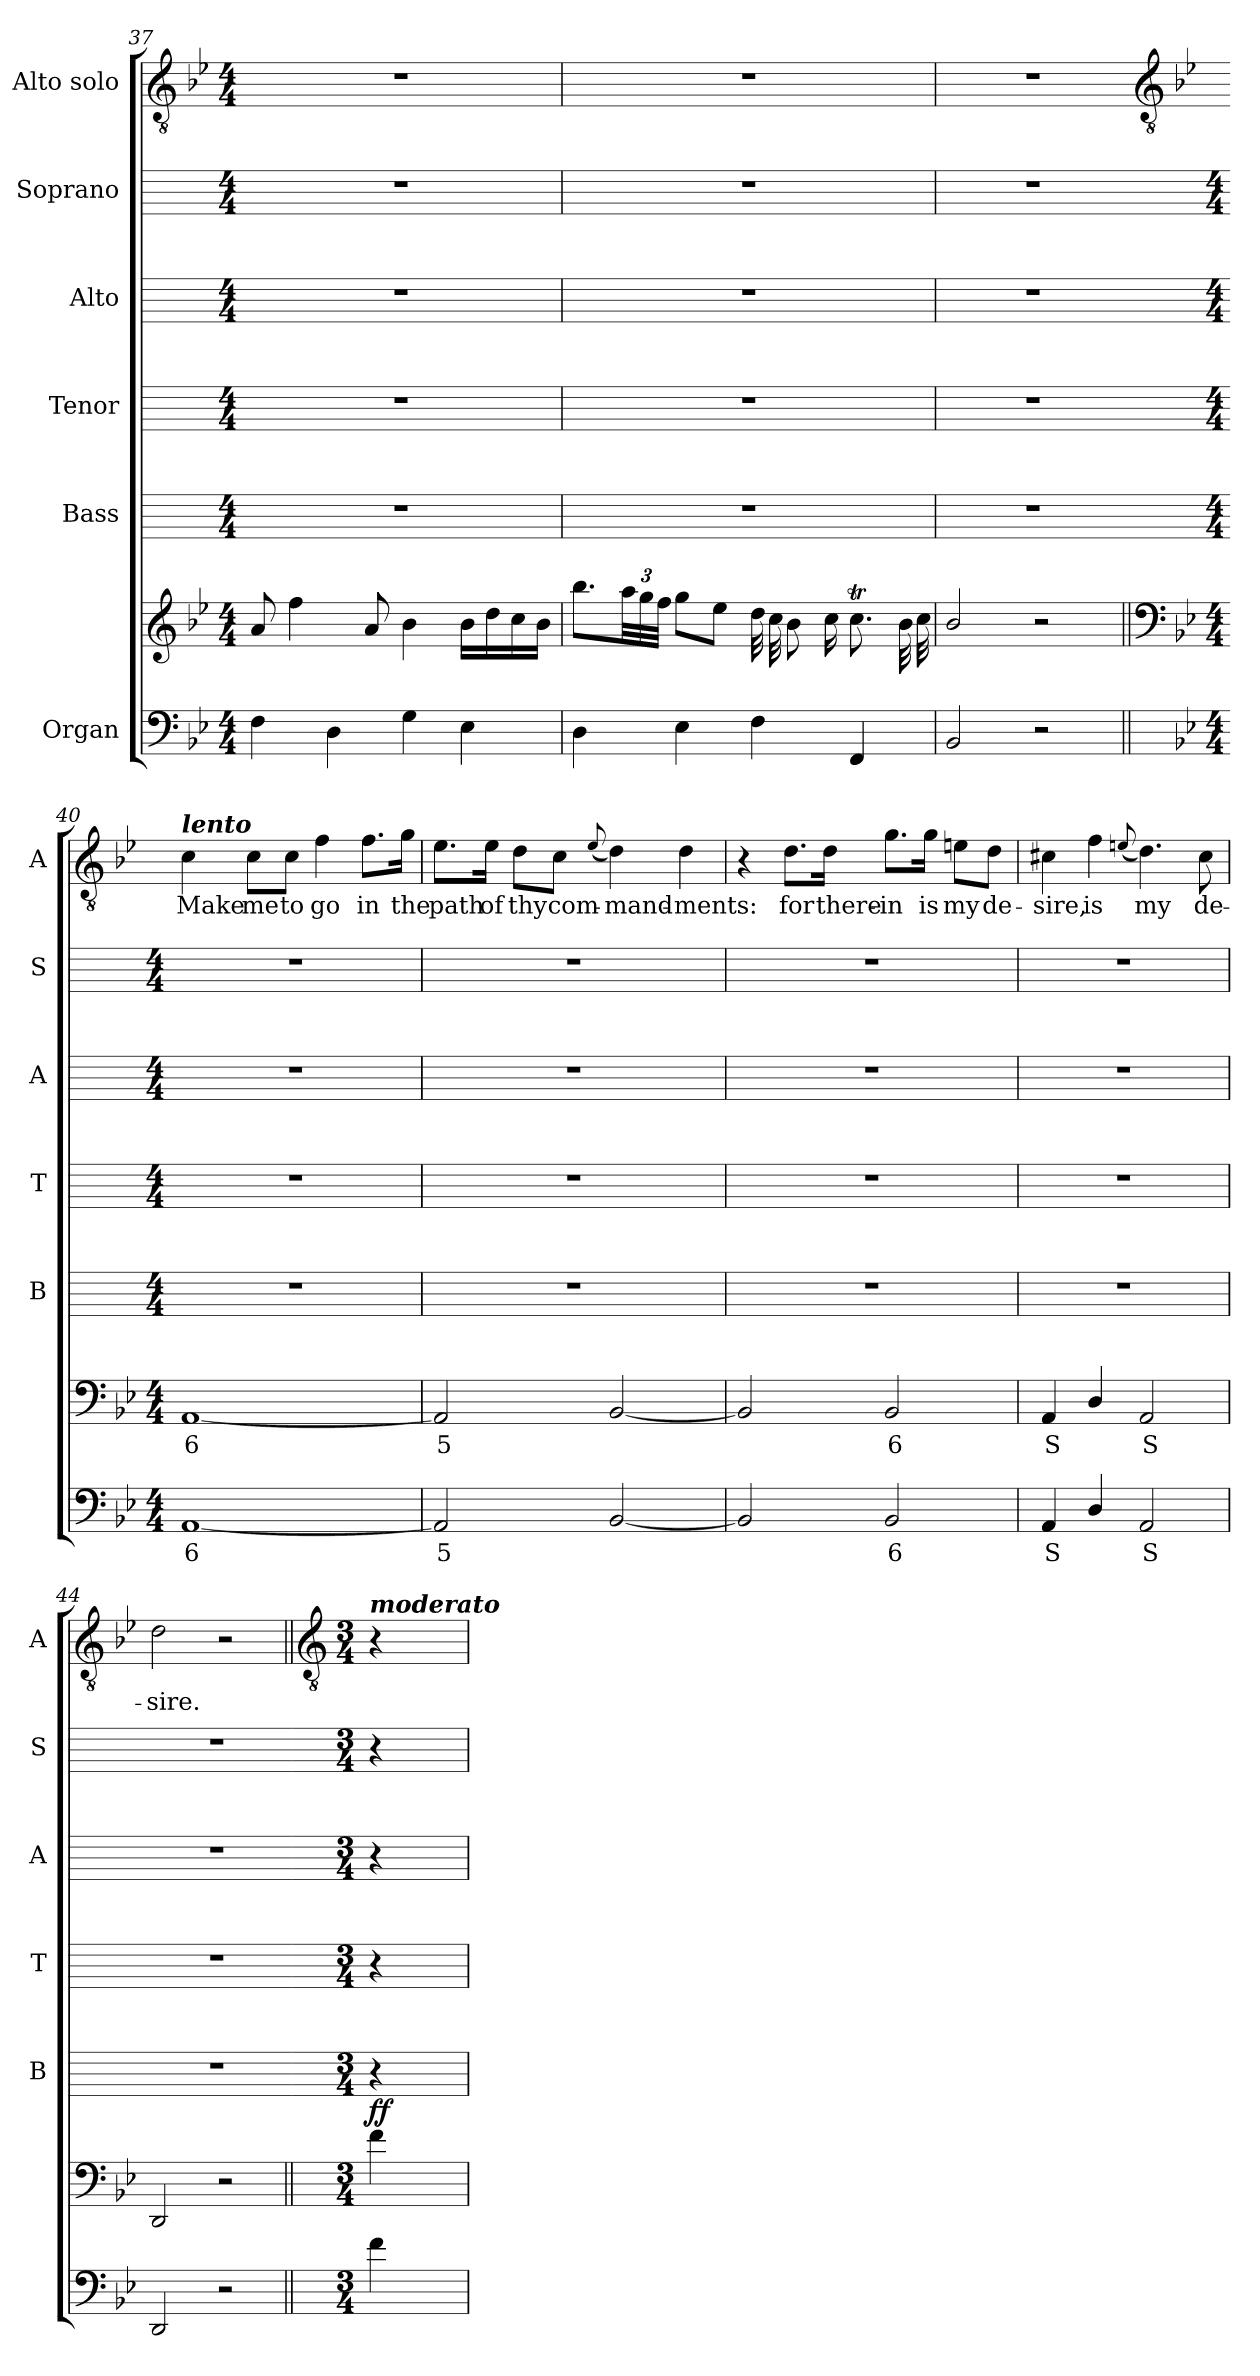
**kern	**text	**kern	**text	**dynam	**kern	**kern	**kern	**kern	**kern	**text
*part6	*part6	*part6	*part6	*part6	*part5	*part4	*part3	*part2	*part1	*part1
*staff7	*staff7	*staff6	*staff6	*staff6/7	*staff5	*staff4	*staff3	*staff2	*staff1	*staff1
*I"Organ	*	*	*	*	*I"Bass	*I"Tenor	*I"Alto	*I"Soprano	*I"Alto solo	*
*	*	*	*	*	*I'B	*I'T	*I'A	*I'S	*I'A	*
*clefF4	*	*clefG2	*	*	*	*	*	*	*clefGv2	*
*k[b-e-]	*	*k[b-e-]	*	*	*	*	*	*	*k[b-e-]	*
*B-:	*	*B-:	*	*	*	*	*	*	*B-:	*
*M4/4	*	*M4/4	*	*	*M4/4	*M4/4	*M4/4	*M4/4	*M4/4	*
=37	=37	=37	=37	=37	=37	=37	=37	=37	=37	=37
4F	.	8a	.	.	1r	1r	1r	1r	1r	.
.	.	4ff	.	.	.	.	.	.	.	.
4D	.	.	.	.	.	.	.	.	.	.
.	.	8a	.	.	.	.	.	.	.	.
4G	.	4b-	.	.	.	.	.	.	.	.
4E-	.	16b-LL	.	.	.	.	.	.	.	.
.	.	16dd	.	.	.	.	.	.	.	.
.	.	16cc	.	.	.	.	.	.	.	.
.	.	16b-JJ	.	.	.	.	.	.	.	.
=38	=38	=38	=38	=38	=38	=38	=38	=38	=38	=38
4D	.	8.bb-L	.	.	1r	1r	1r	1r	1r	.
.	.	48aaLL	.	.	.	.	.	.	.	.
.	.	48gg	.	.	.	.	.	.	.	.
.	.	48ffJJJ	.	.	.	.	.	.	.	.
4E-	.	8ggL	.	.	.	.	.	.	.	.
.	.	8ee-J	.	.	.	.	.	.	.	.
4F	.	32ddLLL	.	.	.	.	.	.	.	.
.	.	32cc	.	.	.	.	.	.	.	.
.	.	8b-	.	.	.	.	.	.	.	.
.	.	16ccJ	.	.	.	.	.	.	.	.
4FF	.	8.ccTL	.	.	.	.	.	.	.	.
.	.	32b-LL	.	.	.	.	.	.	.	.
.	.	32ccJJJ	.	.	.	.	.	.	.	.
=39	=39	=39	=39	=39	=39	=39	=39	=39	=39	=39
2BB-	.	2b-/	.	.	1r	1r	1r	1r	1r	.
2r	.	2r	.	.	.	.	.	.	.	.
!!LO:LB:g=z
=40||	=40||	=40||	=40||	=40||	=40	=40	=40	=40	=40||	=40||
*	*	*clefF4	*	*	*	*	*	*	*clefGv2	*
*k[b-e-]	*	*k[b-e-]	*	*	*	*	*	*	*	*
*B-:	*	*B-:	*	*	*	*	*	*	*	*
*M4/4	*	*M4/4	*	*	*M4/4	*M4/4	*M4/4	*M4/4	*	*
!	!	!	!	!	!	!	!	!	!LO:TX:a:Bi:t=lento	!
!	!LO:LY:b	!	!LO:LY:b	!	!	!	!	!	!	!LO:LY:b
[1AA	6	[1AA	6	.	1r	1r	1r	1r	4c	Make
!	!	!	!	!	!	!	!	!	!	!LO:LY:b
.	.	.	.	.	.	.	.	.	8c\L	me
!	!	!	!	!	!	!	!	!	!	!LO:LY:b
.	.	.	.	.	.	.	.	.	8c\J	to
!	!	!	!	!	!	!	!	!	!	!LO:LY:b
.	.	.	.	.	.	.	.	.	4f	go
!	!	!	!	!	!	!	!	!	!	!LO:LY:b
.	.	.	.	.	.	.	.	.	8.f\L	in
!	!	!	!	!	!	!	!	!	!	!LO:LY:b
.	.	.	.	.	.	.	.	.	16g\Jk	the
=41	=41	=41	=41	=41	=41	=41	=41	=41	=41	=41
!	!LO:LY:b	!	!LO:LY:b	!	!	!	!	!	!	!LO:LY:b
2AA]	5	2AA]	5	.	1r	1r	1r	1r	8.e-\L	path
!	!	!	!	!	!	!	!	!	!	!LO:LY:b
.	.	.	.	.	.	.	.	.	16e-\Jk	of
!	!	!	!	!	!	!	!	!	!	!LO:LY:b
.	.	.	.	.	.	.	.	.	8d\L	thy
!	!	!	!	!	!	!	!	!	!	!LO:LY:b
.	.	.	.	.	.	.	.	.	8c\J	com-
.	.	.	.	.	.	.	.	.	(>8qqe-/	.
!	!	!	!	!	!	!	!	!	!	!LO:LY:b
[2BB-	.	[2BB-	.	.	.	.	.	.	4d)	-mand-
!	!	!	!	!	!	!	!	!	!	!LO:LY:b
.	.	.	.	.	.	.	.	.	4d	-ments:
=42	=42	=42	=42	=42	=42	=42	=42	=42	=42	=42
2BB-]	.	2BB-]	.	.	1r	1r	1r	1r	4r	.
!	!	!	!	!	!	!	!	!	!	!LO:LY:b
.	.	.	.	.	.	.	.	.	8.d\L	for
!	!	!	!	!	!	!	!	!	!	!LO:LY:b
.	.	.	.	.	.	.	.	.	16d\Jk	there-
!	!LO:LY:b	!	!LO:LY:b	!	!	!	!	!	!	!LO:LY:b
2BB-	6	2BB-	6	.	.	.	.	.	8.g\L	-in
!	!	!	!	!	!	!	!	!	!	!LO:LY:b
.	.	.	.	.	.	.	.	.	16g\Jk	is
!	!	!	!	!	!	!	!	!	!	!LO:LY:b
.	.	.	.	.	.	.	.	.	8en\L	my
!	!	!	!	!	!	!	!	!	!	!LO:LY:b
.	.	.	.	.	.	.	.	.	8d\J	de-
=43	=43	=43	=43	=43	=43	=43	=43	=43	=43	=43
!	!LO:LY:b	!	!LO:LY:b	!	!	!	!	!	!	!LO:LY:b
4AA	S	4AA	S	.	1r	1r	1r	1r	4c#X	-sire,
!	!	!	!	!	!	!	!	!	!	!LO:LY:b
4D/	.	4D/	.	.	.	.	.	.	4f	is
.	.	.	.	.	.	.	.	.	(>8qqen/	.
!	!LO:LY:b	!	!LO:LY:b	!	!	!	!	!	!	!LO:LY:b
2AA	S	2AA	S	.	.	.	.	.	4.d)	my
!	!	!	!	!	!	!	!	!	!	!LO:LY:b
.	.	.	.	.	.	.	.	.	8c#	de-
=44	=44	=44	=44	=44	=44	=44	=44	=44	=44	=44
!	!	!	!	!	!	!	!	!	!	!LO:LY:b
2DD	.	2DD	.	.	1r	1r	1r	1r	2d	-sire.
2r	.	2r	.	.	.	.	.	.	2r	.
!!LO:LB:g=z
=45||	=45||	=45||	=45||	=45||	=45	=45	=45	=45	=45||	=45||
*	*	*	*	*	*	*	*	*	*clefGv2	*
*M3/4	*	*M3/4	*	*	*M3/4	*M3/4	*M3/4	*M3/4	*M3/4	*
!	!	!	!	!	!	!	!	!	!LO:TX:a:Bi:t=moderato	!
!	!	!	!	!LO:DY:b=2	!	!	!	!	!	!
!	!	!	!	!LO:DY:n=1:b	!	!	!	!	!	!
4f	.	4f	.	f f	4r	4r	4r	4r	4r	.
=	=	=	=	=	=	=	=	=	=	=
*-	*-	*-	*-	*-	*-	*-	*-	*-	*-	*-
